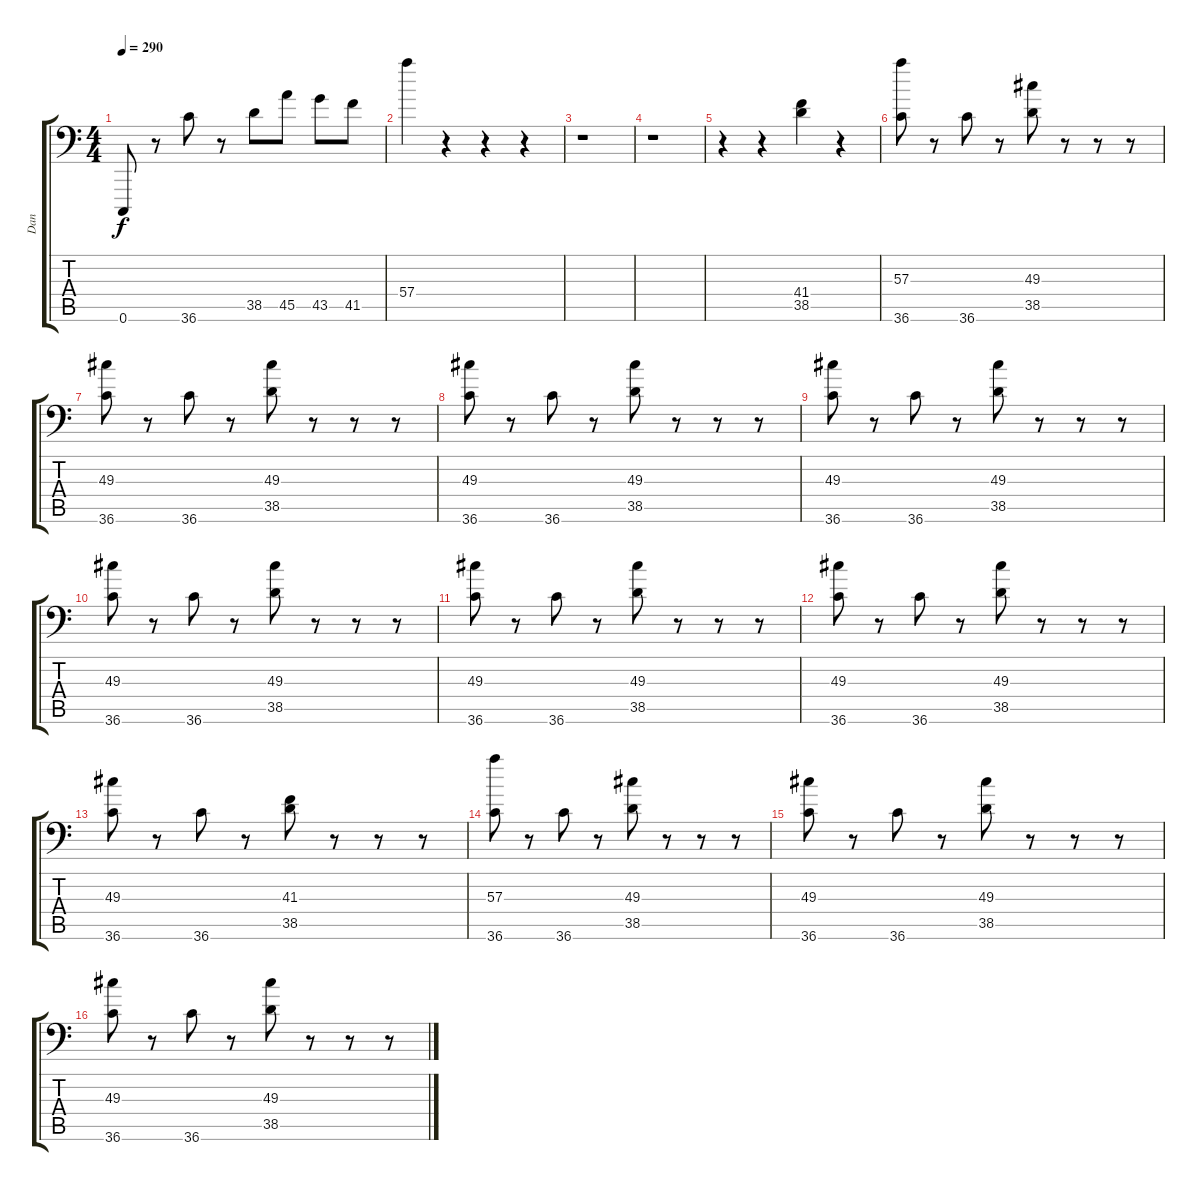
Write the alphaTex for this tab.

\track ("Dan" "Dan") {instrument acousticgrandpiano}
\staff {score tabs}
\tuning (C-1 C-1 C-1 C-1 C-1 C-1) {hide}
\ts (4 4)
\tempo 290
\clef f4
\ks c
0.6.8{dy f} r.8 36.6.8 r.8 38.5.8 45.5.8 43.5.8 41.5.8 |
57.4.4 r.4 r.4 r.4 |
r.1 |
r.1 |
r.4 r.4 (41.4 38.5).4 r.4 |
(57.3 36.6).8 r.8 36.6.8 r.8 (49.3 38.5).8 r.8 r.8 r.8 |
(49.3 36.6).8 r.8 36.6.8 r.8 (49.3 38.5).8 r.8 r.8 r.8 |
(49.3 36.6).8 r.8 36.6.8 r.8 (49.3 38.5).8 r.8 r.8 r.8 |
(49.3 36.6).8 r.8 36.6.8 r.8 (49.3 38.5).8 r.8 r.8 r.8 |
(49.3 36.6).8 r.8 36.6.8 r.8 (49.3 38.5).8 r.8 r.8 r.8 |
(49.3 36.6).8 r.8 36.6.8 r.8 (49.3 38.5).8 r.8 r.8 r.8 |
(49.3 36.6).8 r.8 36.6.8 r.8 (49.3 38.5).8 r.8 r.8 r.8 |
(49.3 36.6).8 r.8 36.6.8 r.8 (41.3 38.5).8 r.8 r.8 r.8 |
(57.3 36.6).8 r.8 36.6.8 r.8 (49.3 38.5).8 r.8 r.8 r.8 |
(49.3 36.6).8 r.8 36.6.8 r.8 (49.3 38.5).8 r.8 r.8 r.8 |
(49.3 36.6).8 r.8 36.6.8 r.8 (49.3 38.5).8 r.8 r.8 r.8
